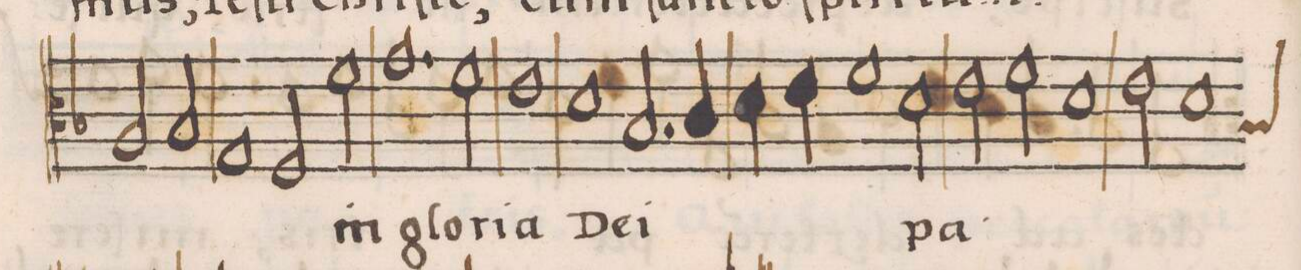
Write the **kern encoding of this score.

**kern	**text
*I"CANTVS	*
*clefC3	*
*k[b-]	*
*met(C|)	*
*M2/1	*
2A/	ſpi-
2B-/	.
=121-	=121-
1G/	-ri-
2F/	-tu
*	*Xij
2f\	in
=122-	=122-
1.g\	glo-
2f\	-ri-
=123-	=123-
1e\	-a
1d\	De-
=124-	=124-
2.B-/	-i
4c/	.
4d\	.
4e\	.
1f\	.
=125-	=125-
2d\	pa-
2e\	.
2f\	.
=126-	=126-
1d\	.
2e\	.
*custos:B-	*
1d\	.
=127-	=127-
*-	*-
